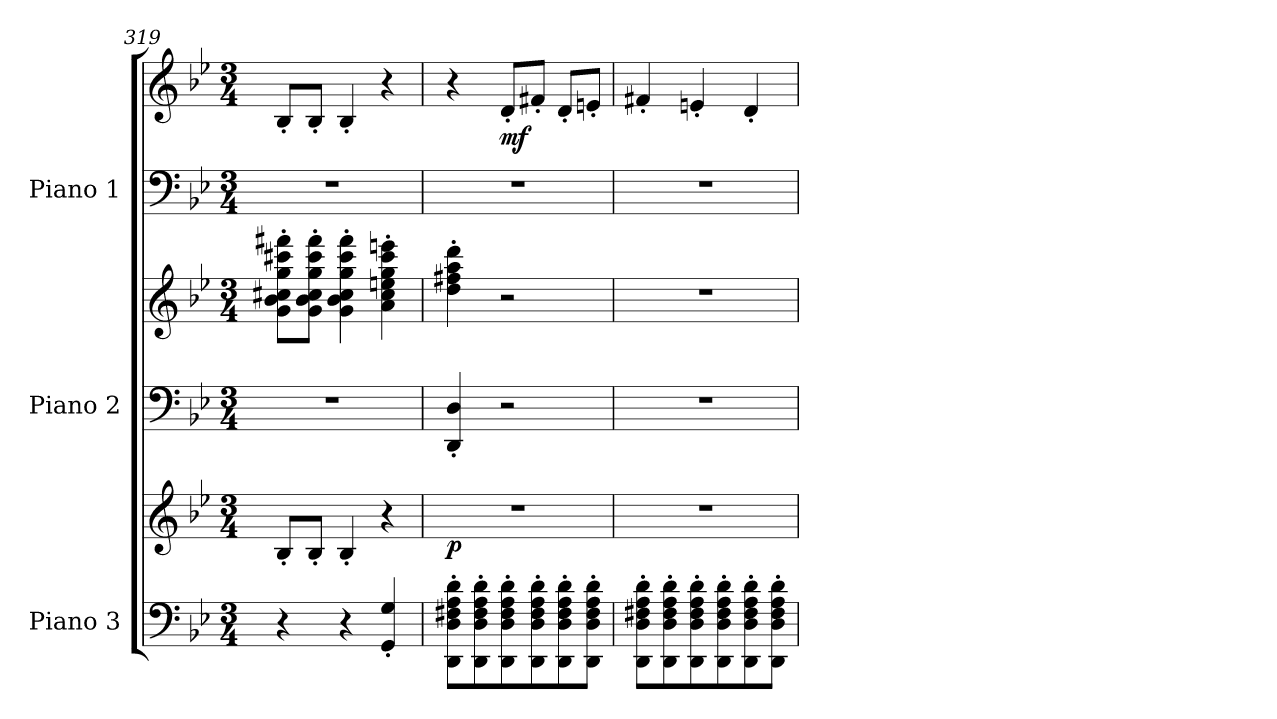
**kern	**kern	**dynam	**kern	**kern	**kern	**kern	**dynam
*part3	*part3	*part3	*part2	*part2	*part1	*part1	*part1
*staff6	*staff5	*staff5/6	*staff4	*staff3	*staff2	*staff1	*staff1/2
*I"Piano 3	*	*	*I"Piano 2	*	*I"Piano 1	*	*
*I'Pno. 3	*	*	*I'Pno. 2	*	*I'Pno. 1	*	*
*clefF4	*clefG2	*	*clefF4	*clefG2	*clefF4	*clefG2	*
*k[b-e-]	*k[b-e-]	*	*k[b-e-]	*k[b-e-]	*k[b-e-]	*k[b-e-]	*
*M3/4	*M3/4	*	*M3/4	*M3/4	*M3/4	*M3/4	*
=319	=319	=319	=319	=319	=319	=319	=319
4r	8B-'/L	.	2.r	8g\' 8b-\' 8cc#X\' 8gg\' 8ccc#X\' 8fff#X\'L	2.r	8B-'/L	.
.	8B-'/J	.	.	8g\' 8b-\' 8cc#\' 8gg\' 8ccc#\' 8fff#\'J	.	8B-'/J	.
4r	4B-'/	.	.	4g\' 4b-\' 4cc#\' 4gg\' 4ccc#\' 4fff#\'	.	4B-'/	.
4GG/' 4G/'	4r	.	.	4a\' 4cc#\' 4een\' 4gg\' 4ccc#\' 4eeen\'	.	4r	.
!!LO:LB:g=z
=320	=320	=320	=320	=320	=320	=320	=320
!	!	!LO:DY:b	!	!	!	!	!
8DD\' 8D\' 8F#X\' 8A\' 8d\'L	2.r	p	4DD/' 4D/'	4dd\' 4ff#X\' 4aa\' 4ddd\'	2.r	4r	.
8DD\' 8D\' 8F#\' 8A\' 8d\'	.	.	.	.	.	.	.
!	!	!	!	!	!	!	!LO:DY:b
8DD\' 8D\' 8F#\' 8A\' 8d\'	.	.	2r	2r	.	8d'/L	mf
8DD\' 8D\' 8F#\' 8A\' 8d\'	.	.	.	.	.	8f#X'/J	.
8DD\' 8D\' 8F#\' 8A\' 8d\'	.	.	.	.	.	8d'/L	.
8DD\' 8D\' 8F#\' 8A\' 8d\'J	.	.	.	.	.	8en'/J	.
=321	=321	=321	=321	=321	=321	=321	=321
8DD\' 8D\' 8F#X\' 8A\' 8d\'L	2.r	.	2.r	2.r	2.r	4f#X'/	.
8DD\' 8D\' 8F#\' 8A\' 8d\'	.	.	.	.	.	.	.
8DD\' 8D\' 8F#\' 8A\' 8d\'	.	.	.	.	.	4en'/	.
8DD\' 8D\' 8F#\' 8A\' 8d\'	.	.	.	.	.	.	.
8DD\' 8D\' 8F#\' 8A\' 8d\'	.	.	.	.	.	4d'/	.
8DD\' 8D\' 8F#\' 8A\' 8d\'J	.	.	.	.	.	.	.
=	=	=	=	=	=	=	=
*-	*-	*-	*-	*-	*-	*-	*-
